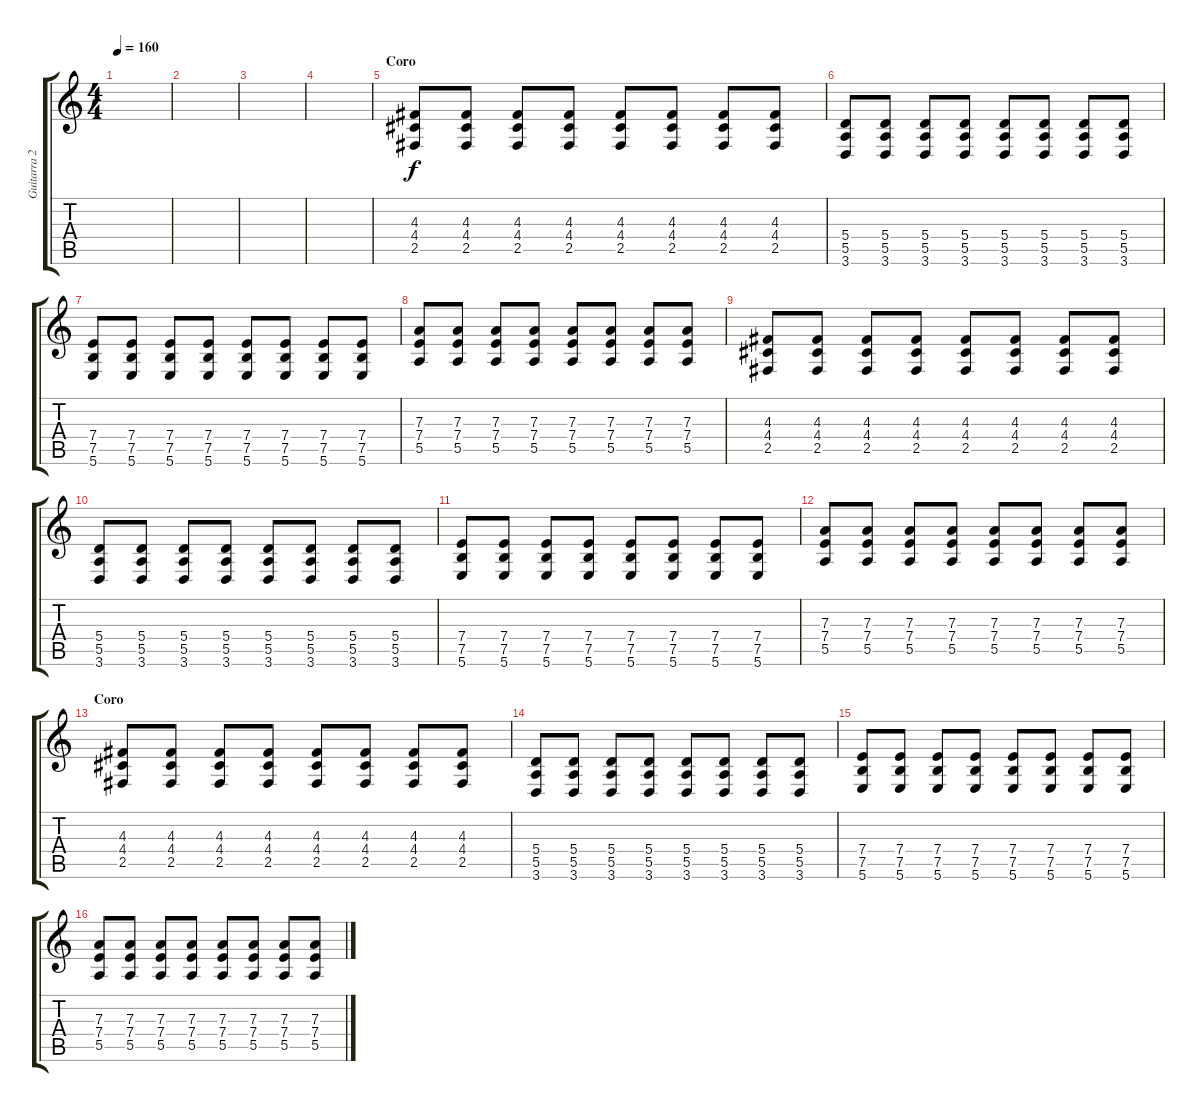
\track ("Guitarra 2" "Guitarra 2") {instrument distortionguitar}
\staff {score tabs}
\tuning (B3 Gb3 D3 A2 E2 B1) {hide}
\ts (4 4)
\tempo 160
\clef g2
\ks c
|
|
|
|
\section ("" "Coro")
(4.3 4.4 2.5).8 (4.3 4.4 2.5).8 (4.3 4.4 2.5).8 (4.3 4.4 2.5).8 (4.3 4.4 2.5).8 (4.3 4.4 2.5).8 (4.3 4.4 2.5).8 (4.3 4.4 2.5).8 |
(5.4 5.5 3.6).8 (5.4 5.5 3.6).8 (5.4 5.5 3.6).8 (5.4 5.5 3.6).8 (5.4 5.5 3.6).8 (5.4 5.5 3.6).8 (5.4 5.5 3.6).8 (5.4 5.5 3.6).8 |
(7.4 7.5 5.6).8 (7.4 7.5 5.6).8 (7.4 7.5 5.6).8 (7.4 7.5 5.6).8 (7.4 7.5 5.6).8 (7.4 7.5 5.6).8 (7.4 7.5 5.6).8 (7.4 7.5 5.6).8 |
(7.3 7.4 5.5).8 (7.3 7.4 5.5).8 (7.3 7.4 5.5).8 (7.3 7.4 5.5).8 (7.3 7.4 5.5).8 (7.3 7.4 5.5).8 (7.3 7.4 5.5).8 (7.3 7.4 5.5).8 |
(4.3 4.4 2.5).8 (4.3 4.4 2.5).8 (4.3 4.4 2.5).8 (4.3 4.4 2.5).8 (4.3 4.4 2.5).8 (4.3 4.4 2.5).8 (4.3 4.4 2.5).8 (4.3 4.4 2.5).8 |
(5.4 5.5 3.6).8 (5.4 5.5 3.6).8 (5.4 5.5 3.6).8 (5.4 5.5 3.6).8 (5.4 5.5 3.6).8 (5.4 5.5 3.6).8 (5.4 5.5 3.6).8 (5.4 5.5 3.6).8 |
(7.4 7.5 5.6).8 (7.4 7.5 5.6).8 (7.4 7.5 5.6).8 (7.4 7.5 5.6).8 (7.4 7.5 5.6).8 (7.4 7.5 5.6).8 (7.4 7.5 5.6).8 (7.4 7.5 5.6).8 |
(7.3 7.4 5.5).8 (7.3 7.4 5.5).8 (7.3 7.4 5.5).8 (7.3 7.4 5.5).8 (7.3 7.4 5.5).8 (7.3 7.4 5.5).8 (7.3 7.4 5.5).8 (7.3 7.4 5.5).8 |
\section ("" "Coro")
(4.3 4.4 2.5).8 (4.3 4.4 2.5).8 (4.3 4.4 2.5).8 (4.3 4.4 2.5).8 (4.3 4.4 2.5).8 (4.3 4.4 2.5).8 (4.3 4.4 2.5).8 (4.3 4.4 2.5).8 |
(5.4 5.5 3.6).8 (5.4 5.5 3.6).8 (5.4 5.5 3.6).8 (5.4 5.5 3.6).8 (5.4 5.5 3.6).8 (5.4 5.5 3.6).8 (5.4 5.5 3.6).8 (5.4 5.5 3.6).8 |
(7.4 7.5 5.6).8 (7.4 7.5 5.6).8 (7.4 7.5 5.6).8 (7.4 7.5 5.6).8 (7.4 7.5 5.6).8 (7.4 7.5 5.6).8 (7.4 7.5 5.6).8 (7.4 7.5 5.6).8 |
(7.3 7.4 5.5).8 (7.3 7.4 5.5).8 (7.3 7.4 5.5).8 (7.3 7.4 5.5).8 (7.3 7.4 5.5).8 (7.3 7.4 5.5).8 (7.3 7.4 5.5).8 (7.3 7.4 5.5).8
